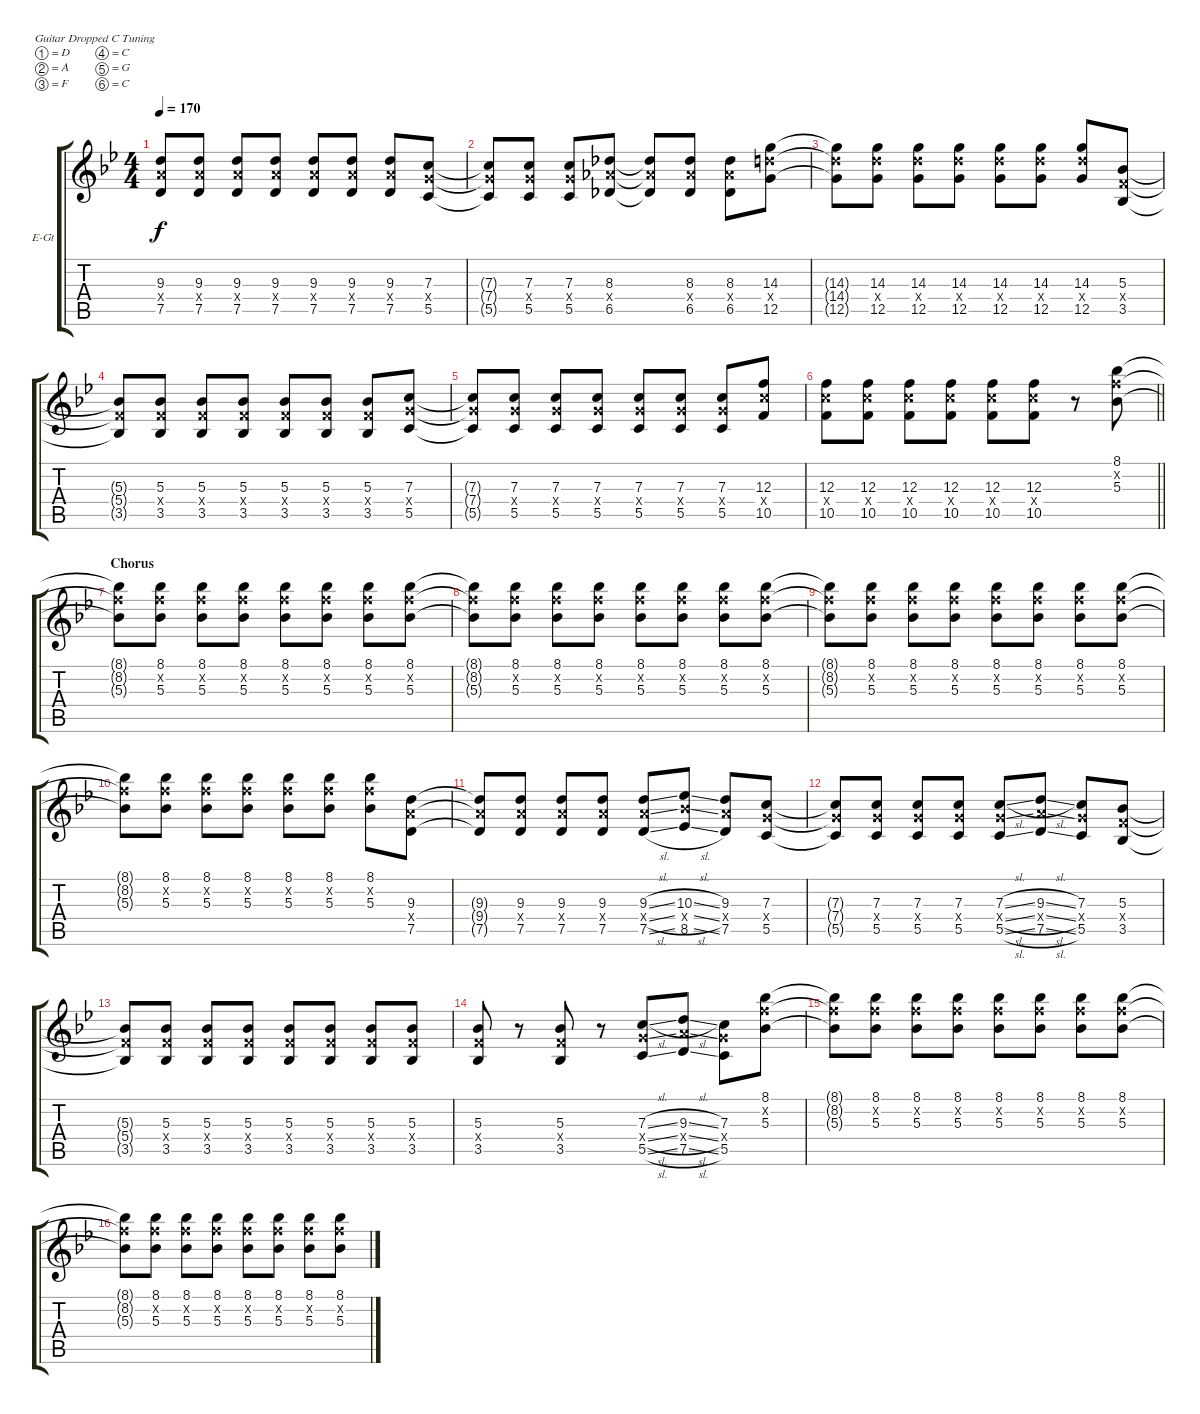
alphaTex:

\defaultSystemsLayout 4
\bracketExtendMode groupsimilarinstruments
\firstSystemTrackNameOrientation horizontal
\otherSystemsTrackNameOrientation horizontal
\track ("Guitar 3" "E-Gt") {instrument distortionguitar}
\staff {score tabs}
\tuning (D4 A3 F3 C3 G2 C2)
\ts (4 4)
\tempo 170
\clef g2
\ks bb
(7.5{t} 9.4{x t} 9.3{t}).8{dy f} (7.5 9.4{x} 9.3).8 (7.5 9.4{x} 9.3).8 (7.5 9.4{x} 9.3).8 (7.5 9.4{x} 9.3).8 (7.5 9.4{x} 9.3).8 (7.5 9.4{x} 9.3).8 (5.5 7.4{x} 7.3).8 |
(5.5{t} 7.4{x t} 7.3{t}).8 (7.3 7.4{x} 5.5).8 (7.3 7.4{x} 5.5).8 (6.5 8.4{x} 8.3).8 (6.5{t} 8.4{x t} 8.3{t}).8 (6.5 8.4{x} 8.3).8 (6.5 8.4{x} 8.3).8 (14.3 14.4{x} 12.5).8 |
(14.3{t} 14.4{x t} 12.5{t}).8 (14.3 14.4{x} 12.5).8 (14.3 14.4{x} 12.5).8 (14.3 14.4{x} 12.5).8 (14.3 14.4{x} 12.5).8 (14.3 14.4{x} 12.5).8 (14.3 14.4{x} 12.5).8 (5.3 5.4{x} 3.5).8 |
(5.3{t} 5.4{x t} 3.5{t}).8 (5.3 5.4{x} 3.5).8 (5.3 5.4{x} 3.5).8 (5.3 5.4{x} 3.5).8 (5.3 5.4{x} 3.5).8 (5.3 5.4{x} 3.5).8 (5.3 5.4{x} 3.5).8 (5.5 7.4{x} 7.3).8 |
(5.5{t} 7.4{x t} 7.3{t}).8 (5.5 7.4{x} 7.3).8 (5.5 7.4{x} 7.3).8 (5.5 7.4{x} 7.3).8 (5.5 7.4{x} 7.3).8 (5.5 7.4{x} 7.3).8 (5.5 7.4{x} 7.3).8 (10.5 12.4{x} 12.3).8 |
\barLineRight lightlight
(10.5 12.4{x} 12.3).8 (12.3 12.4{x} 10.5).8 (12.3 12.4{x} 10.5).8 (12.3 12.4{x} 10.5).8 (12.3 12.4{x} 10.5).8 (12.3 12.4{x} 10.5).8 r.8 (5.3 8.2{x} 8.1).8 |
\section ("" "Chorus")
(5.3{t} 8.2{x t} 8.1{t}).8 (5.3 8.2{x} 8.1).8 (5.3 8.2{x} 8.1).8 (5.3 8.2{x} 8.1).8 (5.3 8.2{x} 8.1).8 (5.3 8.2{x} 8.1).8 (5.3 8.2{x} 8.1).8 (5.3 8.2{x} 8.1).8 |
(5.3{t} 8.2{x t} 8.1{t}).8 (5.3 8.2{x} 8.1).8 (5.3 8.2{x} 8.1).8 (5.3 8.2{x} 8.1).8 (5.3 8.2{x} 8.1).8 (5.3 8.2{x} 8.1).8 (5.3 8.2{x} 8.1).8 (5.3 8.2{x} 8.1).8 |
(5.3{t} 8.2{x t} 8.1{t}).8 (5.3 8.2{x} 8.1).8 (5.3 8.2{x} 8.1).8 (5.3 8.2{x} 8.1).8 (5.3 8.2{x} 8.1).8 (5.3 8.2{x} 8.1).8 (5.3 8.2{x} 8.1).8 (5.3 8.2{x} 8.1).8 |
(5.3{t} 8.2{x t} 8.1{t}).8 (5.3 8.2{x} 8.1).8 (5.3 8.2{x} 8.1).8 (5.3 8.2{x} 8.1).8 (5.3 8.2{x} 8.1).8 (5.3 8.2{x} 8.1).8 (5.3 8.2{x} 8.1).8 (9.3 7.5 9.4{x}).8 |
(9.4{x t} 9.3{t} 7.5{t}).8 (9.4{x} 9.3 7.5).8 (9.4{x} 9.3 7.5).8 (9.4{x} 9.3 7.5).8 (9.4{sl x} 9.3{sl} 7.5{sl}).8 (8.5{sl} 10.4{sl x} 10.3{sl}).8 (9.4{x} 9.3 7.5).8 (5.5 7.4{x} 7.3).8 |
(5.5{t} 7.4{x t} 7.3{t}).8 (5.5 7.4{x} 7.3).8 (5.5 7.4{x} 7.3).8 (5.5 7.4{x} 7.3).8 (5.5{sl} 7.4{sl x} 7.3{sl}).8 (7.5{sl} 9.4{sl x} 9.3{sl}).8 (5.5 7.4{x} 7.3).8 (3.5 5.4{x} 5.3).8 |
(3.5{t} 5.4{x t} 5.3{t}).8 (3.5 5.4{x} 5.3).8 (3.5 5.4{x} 5.3).8 (3.5 5.4{x} 5.3).8 (3.5 5.4{x} 5.3).8 (3.5 5.4{x} 5.3).8 (3.5 5.4{x} 5.3).8 (3.5 5.4{x} 5.3).8 |
(5.3 5.4{x} 3.5).8 r.8 (3.5 5.4{x} 5.3).8 r.8 (5.5{sl} 7.4{sl x} 7.3{sl}).8 (7.5{sl} 9.4{sl x} 9.3{sl}).8 (5.5 7.4{x} 7.3).8 (5.3 8.2{x} 8.1).8 |
(5.3{t} 8.2{x t} 8.1{t}).8 (5.3 8.2{x} 8.1).8 (5.3 8.2{x} 8.1).8 (5.3 8.2{x} 8.1).8 (5.3 8.2{x} 8.1).8 (5.3 8.2{x} 8.1).8 (5.3 8.2{x} 8.1).8 (5.3 8.2{x} 8.1).8 |
(5.3{t} 8.2{x t} 8.1{t}).8 (5.3 8.2{x} 8.1).8 (5.3 8.2{x} 8.1).8 (5.3 8.2{x} 8.1).8 (5.3 8.2{x} 8.1).8 (5.3 8.2{x} 8.1).8 (5.3 8.2{x} 8.1).8 (5.3 8.2{x} 8.1).8
